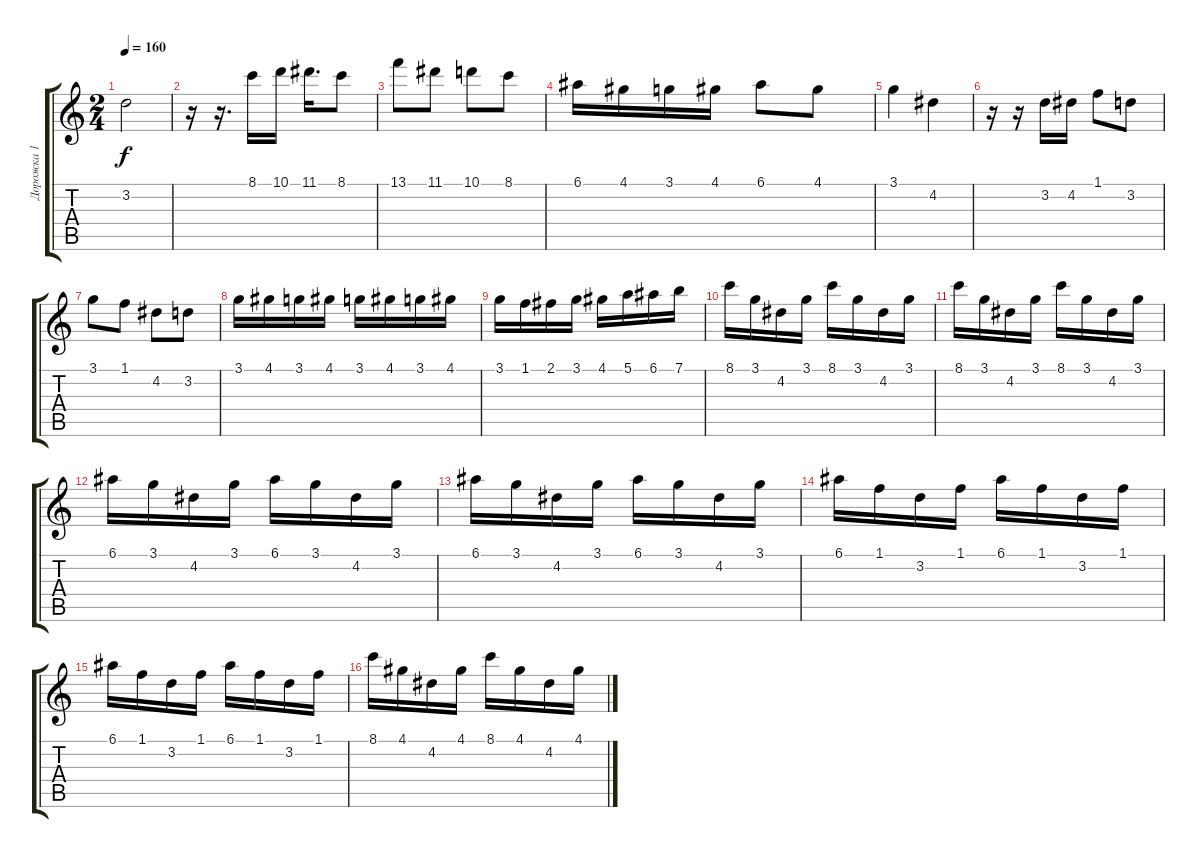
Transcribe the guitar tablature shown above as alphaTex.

\track ("Дорожка 1" "Дорожка 1") {instrument electricguitarjazz}
\staff {score tabs}
\tuning (E4 B3 G3 D3 A2 E2) {hide}
\ts (2 4)
\tempo 160
\clef g2
\ks c
3.2.2{dy f} |
r.16 r.16{d} 8.1.16 10.1.16 11.1.16{d} 8.1.8 |
13.1.8 11.1.8 10.1.8 8.1.8 |
6.1.16 4.1.16 3.1.16 4.1.16 6.1.8 4.1.8 |
3.1.4 4.2.4 |
r.16 r.16 3.2.16 4.2.16 1.1.8 3.2.8 |
3.1.8 1.1.8 4.2.8 3.2.8 |
3.1.16 4.1.16 3.1.16 4.1.16 3.1.16 4.1.16 3.1.16 4.1.16 |
3.1.16 1.1.16 2.1.16 3.1.16 4.1.16 5.1.16 6.1.16 7.1.16 |
8.1.16 3.1.16 4.2.16 3.1.16 8.1.16 3.1.16 4.2.16 3.1.16 |
8.1.16 3.1.16 4.2.16 3.1.16 8.1.16 3.1.16 4.2.16 3.1.16 |
6.1.16 3.1.16 4.2.16 3.1.16 6.1.16 3.1.16 4.2.16 3.1.16 |
6.1.16 3.1.16 4.2.16 3.1.16 6.1.16 3.1.16 4.2.16 3.1.16 |
6.1.16 1.1.16 3.2.16 1.1.16 6.1.16 1.1.16 3.2.16 1.1.16 |
6.1.16 1.1.16 3.2.16 1.1.16 6.1.16 1.1.16 3.2.16 1.1.16 |
8.1.16 4.1.16 4.2.16 4.1.16 8.1.16 4.1.16 4.2.16 4.1.16
